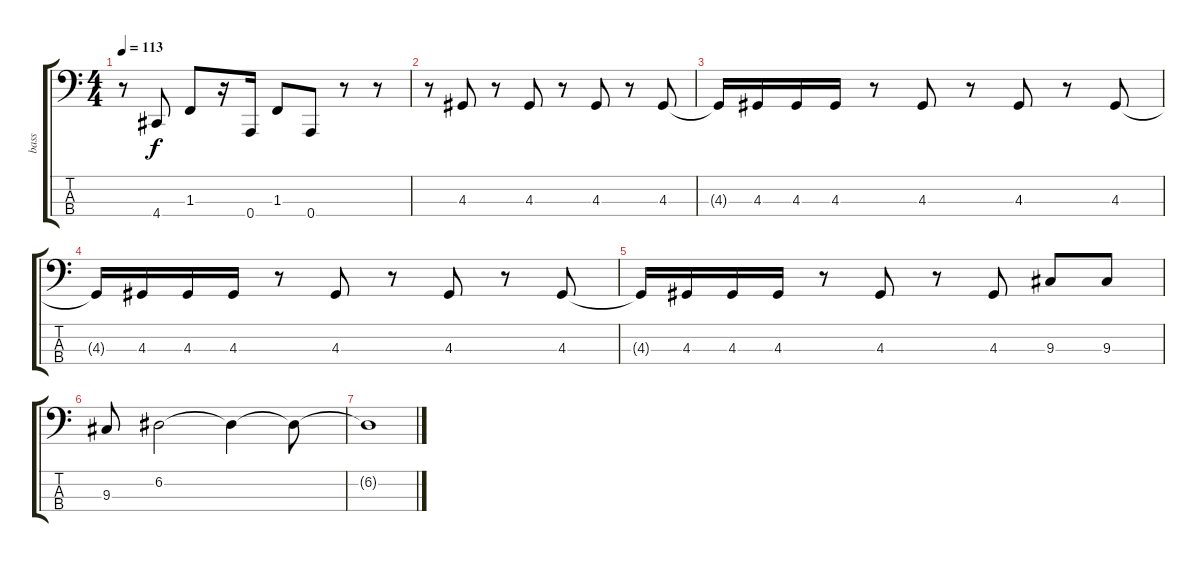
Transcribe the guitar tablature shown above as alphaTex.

\track ("bass" "bass") {instrument slapbass1}
\staff {score tabs}
\tuning (D2 A1 E1 A0) {hide}
\ts (4 4)
\tempo 113
\clef f4
\ks c
r.8{dy f} 4.4.8 1.3.8 r.16 0.4.16 1.3.8 0.4.8 r.8 r.8 |
r.8 4.3.8 r.8 4.3.8 r.8 4.3.8 r.8 4.3.8 |
4.3{t}.16 4.3.16 4.3.16 4.3.16 r.8 4.3.8 r.8 4.3.8 r.8 4.3.8 |
4.3{t}.16 4.3.16 4.3.16 4.3.16 r.8 4.3.8 r.8 4.3.8 r.8 4.3.8 |
4.3{t}.16 4.3.16 4.3.16 4.3.16 r.8 4.3.8 r.8 4.3.8 9.3.8 9.3.8 |
9.3.8 6.2.2 6.2{t}.4 6.2{t}.8 |
6.2{t}.1
